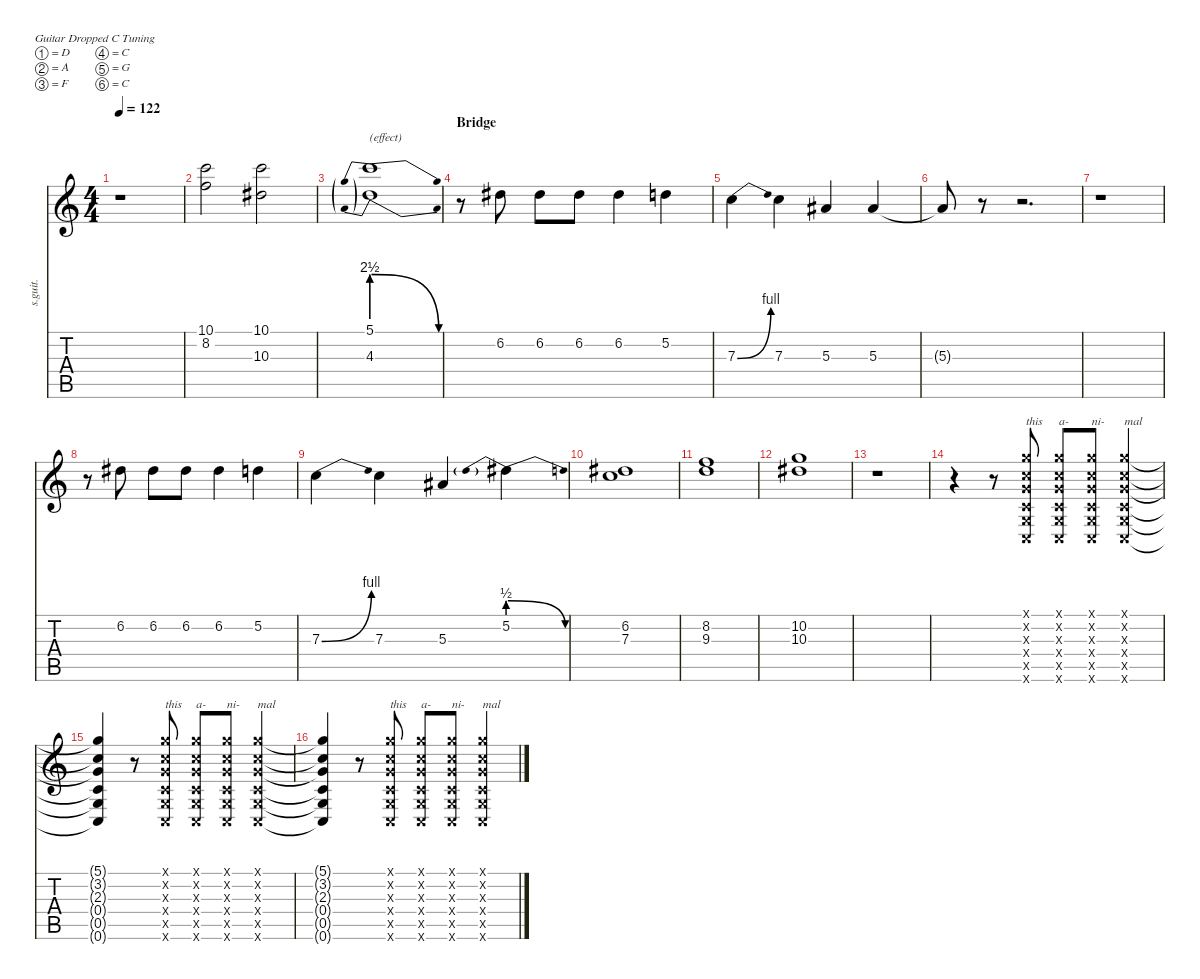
\defaultSystemsLayout 4
\hideDynamics
\bracketExtendMode nobrackets
\track ("(Backing Vocals)" "s.guit.") {instrument lead5charang}
\staff {score tabs}
\tuning (D4 A3 F3 C3 G2 C2)
\displaytranspose 12
\ts (4 4)
\tempo 122
\clef g2
\ks c
r.1{dy mp} |
(10.1 8.2).2{lyrics (0 "") lyrics (1 "") lyrics (2 "") lyrics (3 "") lyrics (4 "")} (10.1 10.3{acc #}).2{lyrics (0 "") lyrics (1 "") lyrics (2 "") lyrics (3 "") lyrics (4 "")} |
(5.1{be (prebendrelease 0 10 60 0)} 4.3{be (prebendrelease 0 10 60 0)}).1{txt "(effect)" lyrics (0 "") lyrics (1 "") lyrics (2 "") lyrics (3 "") lyrics (4 "")} |
\section ("" "Bridge")
r.8 6.2{acc #}.8{lyrics (0 "") lyrics (1 "") lyrics (2 "") lyrics (3 "") lyrics (4 "") dy f} 6.2{acc #}.8{lyrics (0 "") lyrics (1 "") lyrics (2 "") lyrics (3 "") lyrics (4 "")} 6.2{acc #}.8{lyrics (0 "") lyrics (1 "") lyrics (2 "") lyrics (3 "") lyrics (4 "")} 6.2{acc #}.4{lyrics (0 "") lyrics (1 "") lyrics (2 "") lyrics (3 "") lyrics (4 "")} 5.2.4{lyrics (0 "") lyrics (1 "") lyrics (2 "") lyrics (3 "") lyrics (4 "")} |
7.3{be (bend 0 0 34.8 4)}.4{lyrics (0 "") lyrics (1 "") lyrics (2 "") lyrics (3 "") lyrics (4 "")} 7.3.4{lyrics (0 "") lyrics (1 "") lyrics (2 "") lyrics (3 "") lyrics (4 "")} 5.3{acc #}.4{lyrics (0 "") lyrics (1 "") lyrics (2 "") lyrics (3 "") lyrics (4 "")} 5.3{acc #}.4{lyrics (0 "") lyrics (1 "") lyrics (2 "") lyrics (3 "") lyrics (4 "")} |
5.3{t acc #}.8{lyrics (0 "") lyrics (1 "") lyrics (2 "") lyrics (3 "") lyrics (4 "")} r.8 r.2{d} |
r.1 |
r.8 6.2{acc #}.8{lyrics (0 "") lyrics (1 "") lyrics (2 "") lyrics (3 "") lyrics (4 "")} 6.2{acc #}.8{lyrics (0 "") lyrics (1 "") lyrics (2 "") lyrics (3 "") lyrics (4 "")} 6.2{acc #}.8{lyrics (0 "") lyrics (1 "") lyrics (2 "") lyrics (3 "") lyrics (4 "")} 6.2{acc #}.4{lyrics (0 "") lyrics (1 "") lyrics (2 "") lyrics (3 "") lyrics (4 "")} 5.2.4{lyrics (0 "") lyrics (1 "") lyrics (2 "") lyrics (3 "") lyrics (4 "")} |
7.3{be (bend 0 0 34.8 4)}.4{lyrics (0 "") lyrics (1 "") lyrics (2 "") lyrics (3 "") lyrics (4 "")} 7.3.4{lyrics (0 "") lyrics (1 "") lyrics (2 "") lyrics (3 "") lyrics (4 "")} 5.3{acc #}.4{lyrics (0 "") lyrics (1 "") lyrics (2 "") lyrics (3 "") lyrics (4 "")} 5.2{be (prebendrelease 0 2 34.8 0)}.4{lyrics (0 "") lyrics (1 "") lyrics (2 "") lyrics (3 "") lyrics (4 "")} |
(6.2{acc #} 7.3).1{lyrics (0 "") lyrics (1 "") lyrics (2 "") lyrics (3 "") lyrics (4 "")} |
(8.2 9.3).1{lyrics (0 "") lyrics (1 "") lyrics (2 "") lyrics (3 "") lyrics (4 "")} |
(10.2 10.3{acc #}).1{lyrics (0 "") lyrics (1 "") lyrics (2 "") lyrics (3 "") lyrics (4 "")} |
r.1 |
r.4 r.8 (5.1{x} 3.2{x} 2.3{x} 0.4{x} 0.5{x} 0.6{x}).8{txt "this" lyrics (0 "") lyrics (1 "") lyrics (2 "") lyrics (3 "") lyrics (4 "") dy fff} (5.1{x} 3.2{x} 2.3{x} 0.4{x} 0.5{x} 0.6{x}).8{txt "a-" lyrics (0 "") lyrics (1 "") lyrics (2 "") lyrics (3 "") lyrics (4 "")} (5.1{x} 3.2{x} 2.3{x} 0.4{x} 0.5{x} 0.6{x}).8{txt "ni-" lyrics (0 "") lyrics (1 "") lyrics (2 "") lyrics (3 "") lyrics (4 "")} (5.1{x} 3.2{x} 2.3{x} 0.4{x} 0.5{x} 0.6{x}).4{txt "mal" lyrics (0 "") lyrics (1 "") lyrics (2 "") lyrics (3 "") lyrics (4 "")} |
(5.1{t} 3.2{t} 2.3{t} 0.4{t} 0.5{t} 0.6{t}).4{lyrics (0 "") lyrics (1 "") lyrics (2 "") lyrics (3 "") lyrics (4 "")} r.8 (5.1{x} 3.2{x} 2.3{x} 0.4{x} 0.5{x} 0.6{x}).8{txt "this" lyrics (0 "") lyrics (1 "") lyrics (2 "") lyrics (3 "") lyrics (4 "")} (5.1{x} 3.2{x} 2.3{x} 0.4{x} 0.5{x} 0.6{x}).8{txt "a-" lyrics (0 "") lyrics (1 "") lyrics (2 "") lyrics (3 "") lyrics (4 "")} (5.1{x} 3.2{x} 2.3{x} 0.4{x} 0.5{x} 0.6{x}).8{txt "ni-" lyrics (0 "") lyrics (1 "") lyrics (2 "") lyrics (3 "") lyrics (4 "")} (5.1{x} 3.2{x} 2.3{x} 0.4{x} 0.5{x} 0.6{x}).4{txt "mal" lyrics (0 "") lyrics (1 "") lyrics (2 "") lyrics (3 "") lyrics (4 "")} |
(5.1{t} 3.2{t} 2.3{t} 0.4{t} 0.5{t} 0.6{t}).4{lyrics (0 "") lyrics (1 "") lyrics (2 "") lyrics (3 "") lyrics (4 "")} r.8 (5.1{x} 3.2{x} 2.3{x} 0.4{x} 0.5{x} 0.6{x}).8{txt "this" lyrics (0 "") lyrics (1 "") lyrics (2 "") lyrics (3 "") lyrics (4 "")} (5.1{x} 3.2{x} 2.3{x} 0.4{x} 0.5{x} 0.6{x}).8{txt "a-" lyrics (0 "") lyrics (1 "") lyrics (2 "") lyrics (3 "") lyrics (4 "")} (5.1{x} 3.2{x} 2.3{x} 0.4{x} 0.5{x} 0.6{x}).8{txt "ni-" lyrics (0 "") lyrics (1 "") lyrics (2 "") lyrics (3 "") lyrics (4 "")} (5.1{x} 3.2{x} 2.3{x} 0.4{x} 0.5{x} 0.6{x}).4{txt "mal" lyrics (0 "") lyrics (1 "") lyrics (2 "") lyrics (3 "") lyrics (4 "")}
